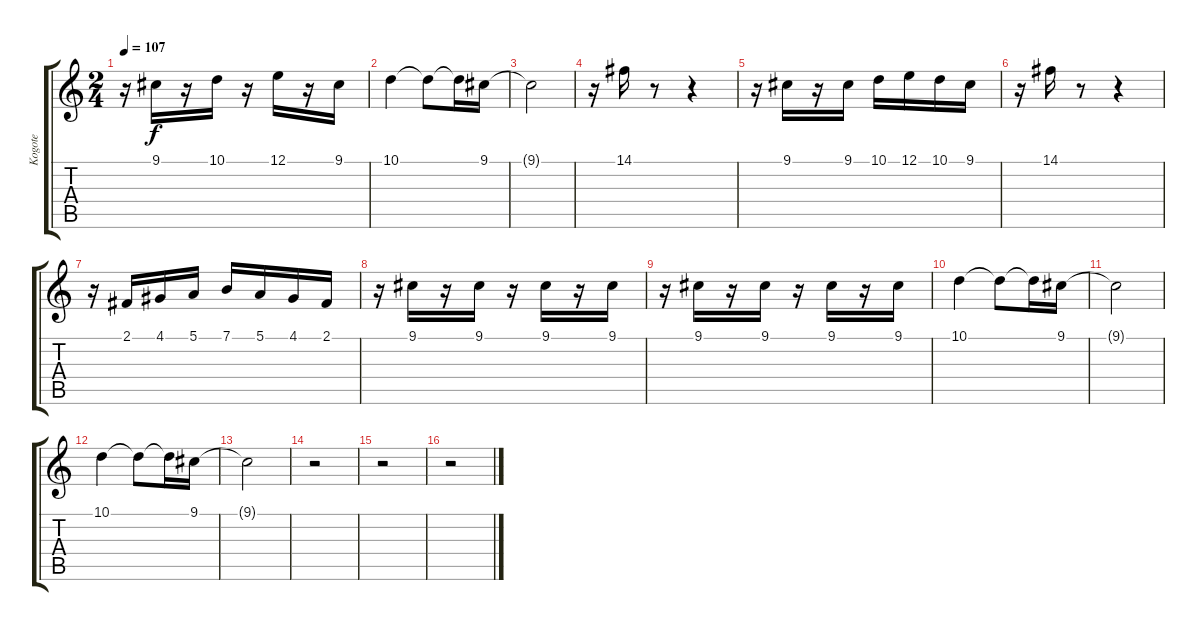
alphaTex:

\track ("Kogote" "Kogote") {instrument brasssection}
\staff {score tabs}
\tuning (E4 B3 G3 D3 A2 E2) {hide}
\ts (2 4)
\tempo 107
\clef g2
\ks c
r.16{dy f} 9.1.16 r.16 10.1.16 r.16 12.1.16 r.16 9.1.16 |
10.1.4 10.1{t}.8 10.1{t}.16 9.1.16 |
9.1{t}.2 |
r.16 14.1.16 r.8 r.4 |
r.16 9.1.16 r.16 9.1.16 10.1.16 12.1.16 10.1.16 9.1.16 |
r.16 14.1.16 r.8 r.4 |
r.16 2.1.16 4.1.16 5.1.16 7.1.16 5.1.16 4.1.16 2.1.16 |
r.16 9.1.16 r.16 9.1.16 r.16 9.1.16 r.16 9.1.16 |
r.16 9.1.16 r.16 9.1.16 r.16 9.1.16 r.16 9.1.16 |
10.1.4 10.1{t}.8 10.1{t}.16 9.1.16 |
9.1{t}.2 |
10.1.4 10.1{t}.8 10.1{t}.16 9.1.16 |
9.1{t}.2 |
r.2 |
r.2 |
r.2
